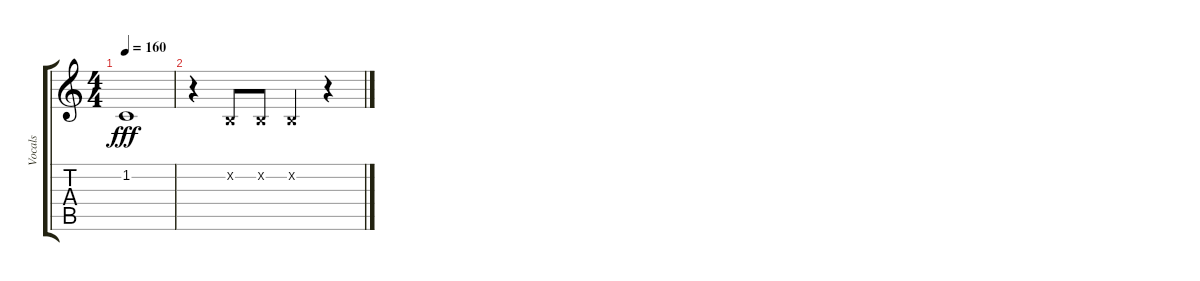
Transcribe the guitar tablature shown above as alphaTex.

\track ("Vocals" "Vocals") {instrument altosax}
\staff {score tabs}
\tuning (E4 B3 G3 D3 A2 E2) {hide}
\ts (4 4)
\tempo 160
\clef g2
\ks c
1.2.1{dy fff} |
r.4 0.2{x}.8 0.2{x}.8 0.2{x}.4 r.4
